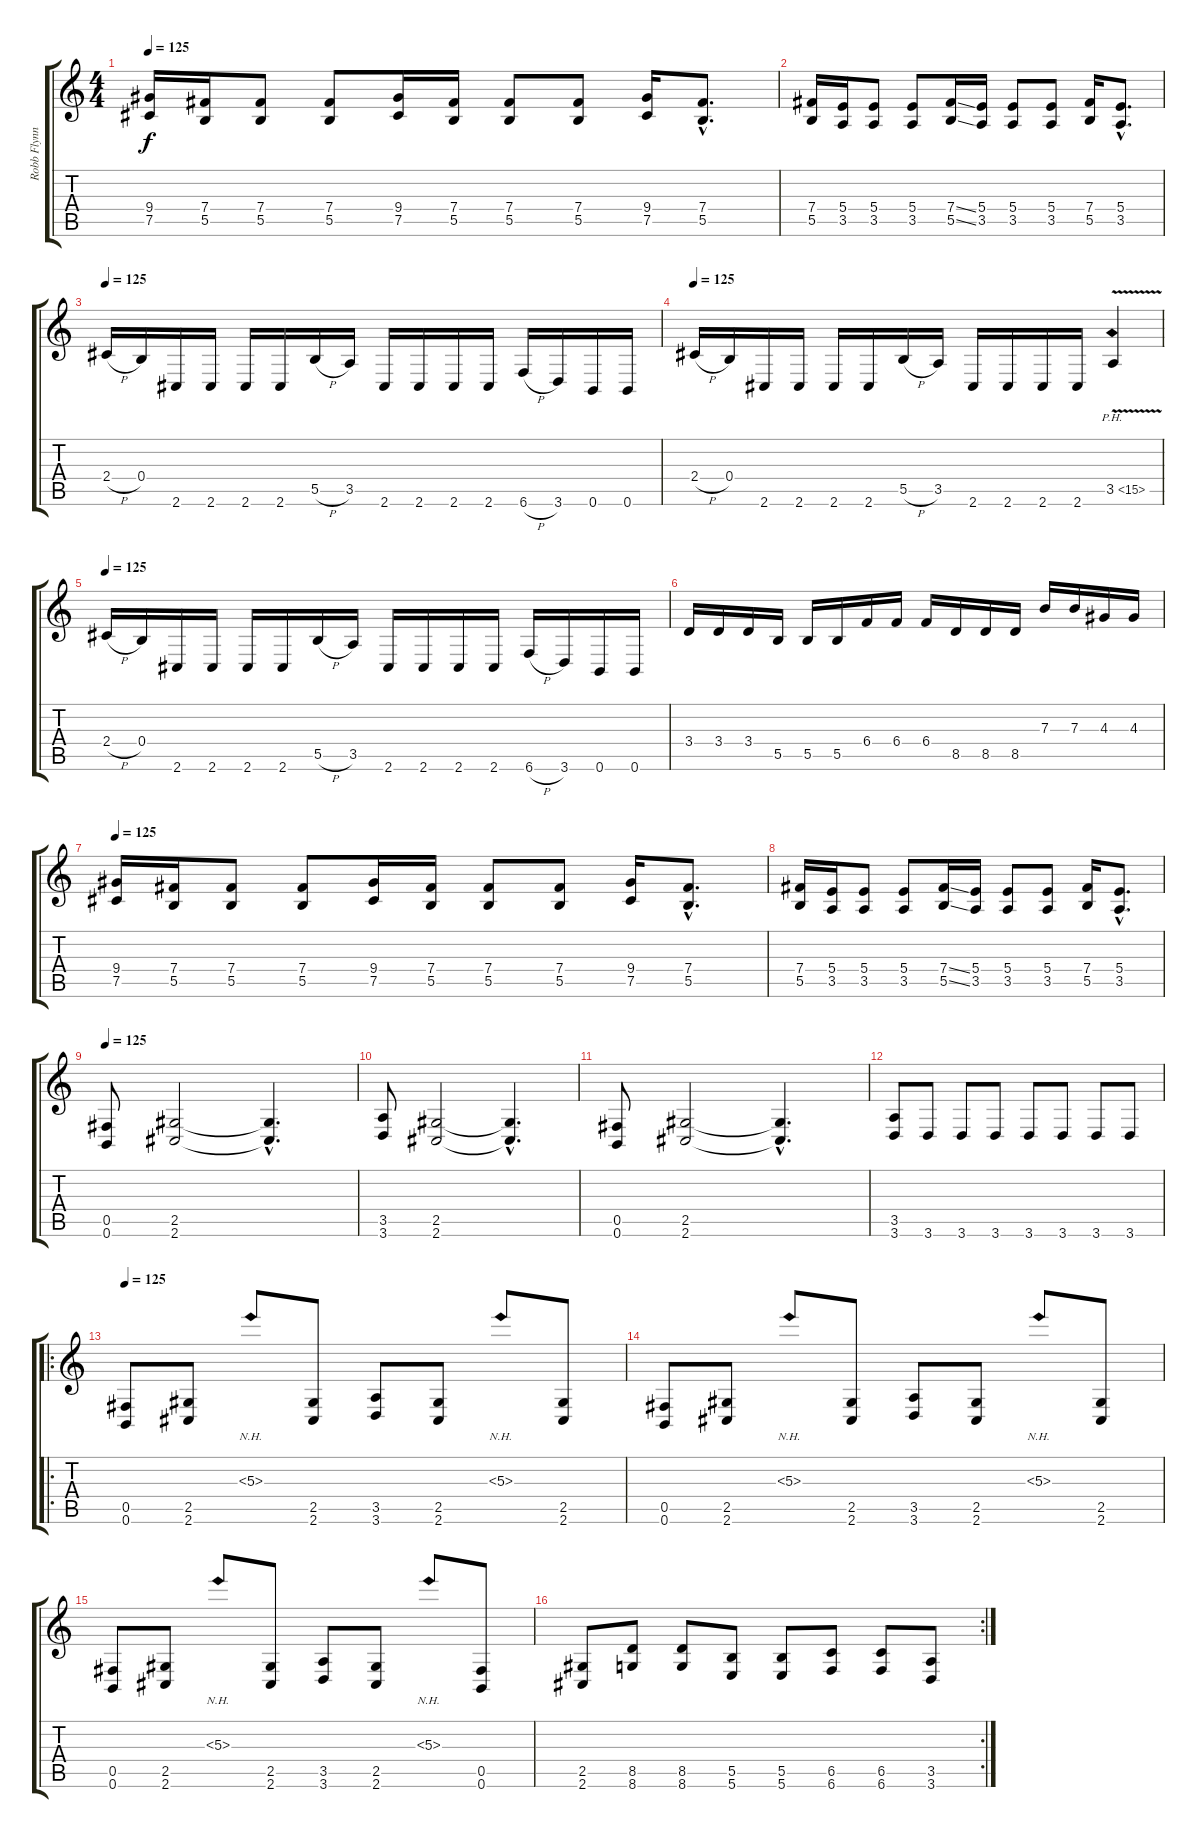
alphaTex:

\track ("Robb Flynn" "Robb Flynn") {instrument distortionguitar}
\staff {score tabs}
\tuning (Db4 Ab3 E3 B2 Gb2 B1) {hide}
\ts (4 4)
\tempo 125
\clef g2
\ks c
(9.4 7.5).16{dy f} (7.4 5.5).16 (7.4 5.5).8 (7.4 5.5).8 (9.4 7.5).16 (7.4 5.5).16 (7.4 5.5).8 (7.4 5.5).8 (9.4 7.5).16 (7.4{hac} 5.5{hac}).8{d} |
(7.4 5.5).16 (5.4 3.5).16 (5.4 3.5).8 (5.4 3.5).8 (7.4{ss} 5.5{ss}).16 (5.4 3.5).16 (5.4 3.5).8 (5.4 3.5).8 (7.4 5.5).16 (5.4{hac} 3.5{hac}).8{d} |
\tempo 125
2.4{h}.16{volume 16 instrument distortionguitar} 0.4.16 2.6.16 2.6.16 2.6.16 2.6.16 5.5{h}.16 3.5.16 2.6.16 2.6.16 2.6.16 2.6.16 6.6{h}.16 3.6.16 0.6.16 0.6.16 |
\tempo 125
2.4{h}.16{volume 16 instrument distortionguitar} 0.4.16 2.6.16 2.6.16 2.6.16 2.6.16 5.5{h}.16 3.5.16 2.6.16 2.6.16 2.6.16 2.6.16 3.5{ph 12 v}.4 |
\tempo 125
2.4{h}.16{volume 16 instrument distortionguitar} 0.4.16 2.6.16 2.6.16 2.6.16 2.6.16 5.5{h}.16 3.5.16 2.6.16 2.6.16 2.6.16 2.6.16 6.6{h}.16 3.6.16 0.6.16 0.6.16 |
3.4.16 3.4.16 3.4.16 5.5.16 5.5.16 5.5.16 6.4.16 6.4.16 6.4.16 8.5.16 8.5.16 8.5.16 7.3.16 7.3.16 4.3.16 4.3.16 |
\tempo 125
(9.4 7.5).16 (7.4 5.5).16 (7.4 5.5).8 (7.4 5.5).8 (9.4 7.5).16 (7.4 5.5).16 (7.4 5.5).8 (7.4 5.5).8 (9.4 7.5).16 (7.4{hac} 5.5{hac}).8{d} |
(7.4 5.5).16 (5.4 3.5).16 (5.4 3.5).8 (5.4 3.5).8 (7.4{ss} 5.5{ss}).16 (5.4 3.5).16 (5.4 3.5).8 (5.4 3.5).8 (7.4 5.5).16 (5.4{hac} 3.5{hac}).8{d} |
\tempo 125
(0.5 0.6).8 (2.5 2.6).2 (2.5{hac t} 2.6{hac t}).4{d} |
(3.5 3.6).8 (2.5 2.6).2 (2.5{hac t} 2.6{hac t}).4{d} |
(0.5 0.6).8 (2.5 2.6).2 (2.5{hac t} 2.6{hac t}).4{d} |
(3.5 3.6).8 3.6.8 3.6.8 3.6.8 3.6.8 3.6.8 3.6.8 3.6.8 |
\ro
\tempo 125
(0.5 0.6).8 (2.5 2.6).8 5.3{nh}.8 (2.5 2.6).8 (3.5 3.6).8 (2.5 2.6).8 5.3{nh}.8 (2.5 2.6).8 |
(0.5 0.6).8 (2.5 2.6).8 5.3{nh}.8 (2.5 2.6).8 (3.5 3.6).8 (2.5 2.6).8 5.3{nh}.8 (2.5 2.6).8 |
(0.5 0.6).8 (2.5 2.6).8 5.3{nh}.8 (2.5 2.6).8 (3.5 3.6).8 (2.5 2.6).8 5.3{nh}.8 (0.5 0.6).8 |
\rc 2
(2.5 2.6).8 (8.5 8.6).8 (8.5 8.6).8 (5.5 5.6).8 (5.5 5.6).8 (6.5 6.6).8 (6.5 6.6).8 (3.5 3.6).8
